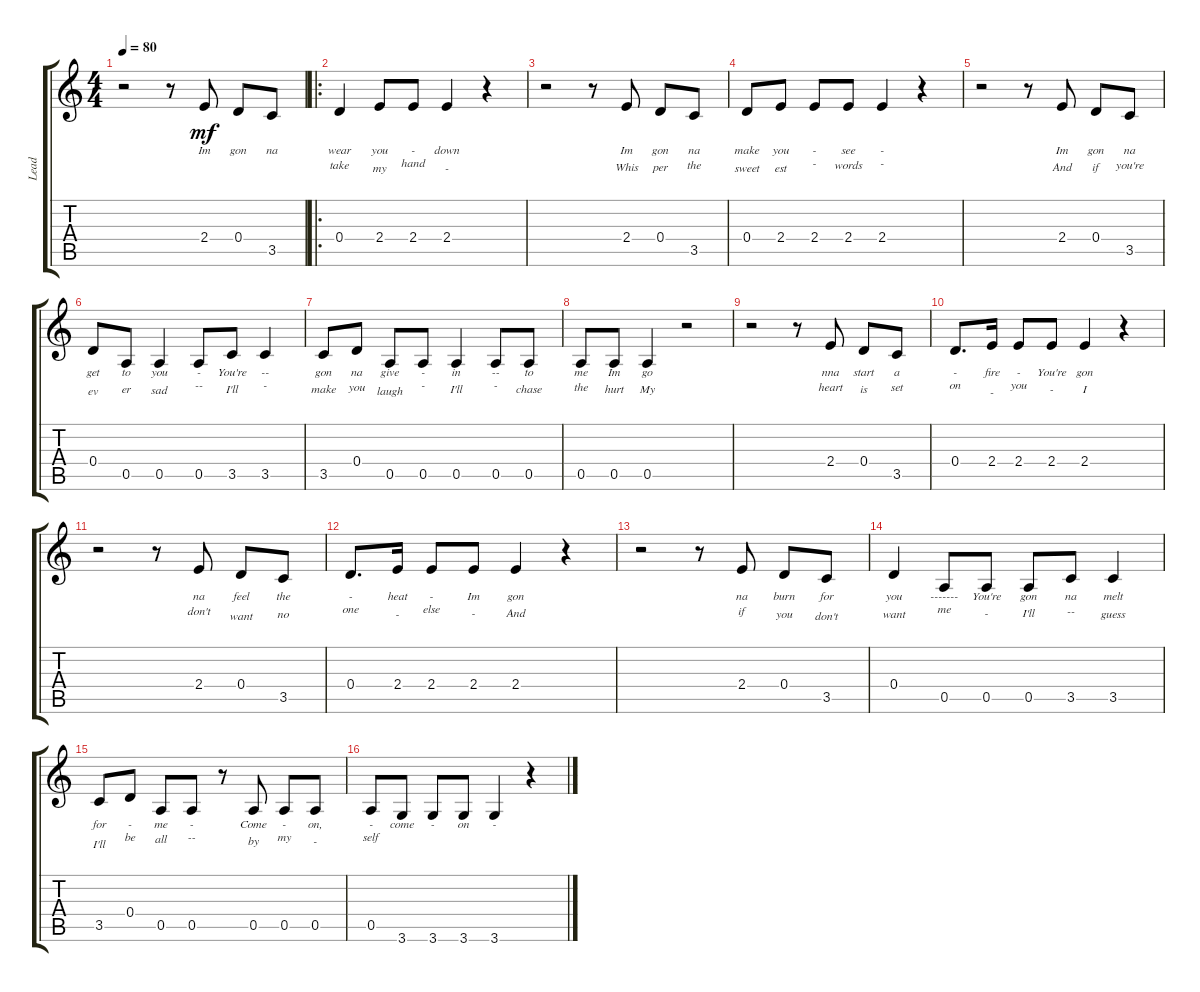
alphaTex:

\track ("Lead" "Lead") {instrument electricguitarclean}
\staff {score tabs}
\tuning (E4 B3 G3 D3 A2 E2) {hide}
\ts (4 4)
\tempo 80
\clef g2
\ks c
r.2{dy mf instrument electricguitarclean} r.8 2.4.8{lyrics (0 "Im") lyrics (1 "") lyrics (2 "") lyrics (3 "") lyrics (4 "")} 0.4.8{lyrics (0 "gon") lyrics (1 "") lyrics (2 "") lyrics (3 "") lyrics (4 "")} 3.5.8{lyrics (0 "na") lyrics (1 "") lyrics (2 "") lyrics (3 "") lyrics (4 "")} |
\ro
0.4.4{lyrics (0 "wear") lyrics (1 "") lyrics (2 "take") lyrics (3 "") lyrics (4 "")} 2.4.8{lyrics (0 "you") lyrics (1 "") lyrics (2 "my") lyrics (3 "") lyrics (4 "")} 2.4.8{lyrics (0 "-") lyrics (1 "") lyrics (2 "hand") lyrics (3 "") lyrics (4 "")} 2.4.4{lyrics (0 "down") lyrics (1 "") lyrics (2 "-") lyrics (3 "") lyrics (4 "")} r.4 |
r.2 r.8 2.4.8{lyrics (0 "Im") lyrics (1 "") lyrics (2 "Whis") lyrics (3 "") lyrics (4 "")} 0.4.8{lyrics (0 "gon") lyrics (1 "") lyrics (2 "per") lyrics (3 "") lyrics (4 "")} 3.5.8{lyrics (0 "na") lyrics (1 "") lyrics (2 "the") lyrics (3 "") lyrics (4 "")} |
0.4.8{lyrics (0 "make") lyrics (1 "") lyrics (2 "sweet") lyrics (3 "") lyrics (4 "")} 2.4.8{lyrics (0 "you") lyrics (1 "") lyrics (2 "est") lyrics (3 "") lyrics (4 "")} 2.4.8{lyrics (0 "-") lyrics (1 "") lyrics (2 "-") lyrics (3 "") lyrics (4 "")} 2.4.8{lyrics (0 "see") lyrics (1 "") lyrics (2 "words") lyrics (3 "") lyrics (4 "")} 2.4.4{lyrics (0 "-") lyrics (1 "") lyrics (2 "-") lyrics (3 "") lyrics (4 "")} r.4 |
r.2 r.8 2.4.8{lyrics (0 "Im") lyrics (1 "") lyrics (2 "And") lyrics (3 "") lyrics (4 "")} 0.4.8{lyrics (0 "gon") lyrics (1 "") lyrics (2 "if") lyrics (3 "") lyrics (4 "")} 3.5.8{lyrics (0 "na") lyrics (1 "") lyrics (2 "you're") lyrics (3 "") lyrics (4 "")} |
0.4.8{lyrics (0 "get") lyrics (1 "") lyrics (2 "ev") lyrics (3 "") lyrics (4 "")} 0.5.8{lyrics (0 "to") lyrics (1 "") lyrics (2 "er") lyrics (3 "") lyrics (4 "")} 0.5.4{lyrics (0 "you") lyrics (1 "") lyrics (2 "sad") lyrics (3 "") lyrics (4 "")} 0.5.8{lyrics (0 "-") lyrics (1 "") lyrics (2 "--") lyrics (3 "") lyrics (4 "")} 3.5.8{lyrics (0 "You're") lyrics (1 "") lyrics (2 "I'll") lyrics (3 "") lyrics (4 "")} 3.5.4{lyrics (0 "--") lyrics (1 "") lyrics (2 "-") lyrics (3 "") lyrics (4 "")} |
3.5.8{lyrics (0 "gon") lyrics (1 "") lyrics (2 "make") lyrics (3 "") lyrics (4 "")} 0.4.8{lyrics (0 "na") lyrics (1 "") lyrics (2 "you") lyrics (3 "") lyrics (4 "")} 0.5.8{lyrics (0 "give") lyrics (1 "") lyrics (2 "laugh") lyrics (3 "") lyrics (4 "")} 0.5.8{lyrics (0 "-") lyrics (1 "") lyrics (2 "-") lyrics (3 "") lyrics (4 "")} 0.5.4{lyrics (0 "in") lyrics (1 "") lyrics (2 "I'll") lyrics (3 "") lyrics (4 "")} 0.5.8{lyrics (0 "--") lyrics (1 "") lyrics (2 "-") lyrics (3 "") lyrics (4 "")} 0.5.8{lyrics (0 "to") lyrics (1 "") lyrics (2 "chase") lyrics (3 "") lyrics (4 "")} |
0.5.8{lyrics (0 "me") lyrics (1 "") lyrics (2 "the") lyrics (3 "") lyrics (4 "")} 0.5.8{lyrics (0 "Im") lyrics (1 "") lyrics (2 "hurt") lyrics (3 "") lyrics (4 "")} 0.5.4{lyrics (0 "go") lyrics (1 "") lyrics (2 "My") lyrics (3 "") lyrics (4 "")} r.2 |
r.2 r.8 2.4.8{lyrics (0 "nna") lyrics (1 "") lyrics (2 "heart") lyrics (3 "") lyrics (4 "")} 0.4.8{lyrics (0 "start") lyrics (1 "") lyrics (2 "is") lyrics (3 "") lyrics (4 "")} 3.5.8{lyrics (0 "a") lyrics (1 "") lyrics (2 "set") lyrics (3 "") lyrics (4 "")} |
0.4.8{d lyrics (0 "-") lyrics (1 "") lyrics (2 "on") lyrics (3 "") lyrics (4 "")} 2.4.16{lyrics (0 "fire") lyrics (1 "") lyrics (2 "-") lyrics (3 "") lyrics (4 "")} 2.4.8{lyrics (0 "-") lyrics (1 "") lyrics (2 "you") lyrics (3 "") lyrics (4 "")} 2.4.8{lyrics (0 "You're") lyrics (1 "") lyrics (2 "-") lyrics (3 "") lyrics (4 "")} 2.4.4{lyrics (0 "gon") lyrics (1 "") lyrics (2 "I") lyrics (3 "") lyrics (4 "")} r.4 |
r.2 r.8 2.4.8{lyrics (0 "na") lyrics (1 "") lyrics (2 "don't") lyrics (3 "") lyrics (4 "")} 0.4.8{lyrics (0 "feel") lyrics (1 "") lyrics (2 "want") lyrics (3 "") lyrics (4 "")} 3.5.8{lyrics (0 "the") lyrics (1 "") lyrics (2 "no") lyrics (3 "") lyrics (4 "")} |
0.4.8{d lyrics (0 "-") lyrics (1 "") lyrics (2 "one") lyrics (3 "") lyrics (4 "")} 2.4.16{lyrics (0 "heat") lyrics (1 "") lyrics (2 "-") lyrics (3 "") lyrics (4 "")} 2.4.8{lyrics (0 "-") lyrics (1 "") lyrics (2 "else") lyrics (3 "") lyrics (4 "")} 2.4.8{lyrics (0 "Im") lyrics (1 "") lyrics (2 "-") lyrics (3 "") lyrics (4 "")} 2.4.4{lyrics (0 "gon") lyrics (1 "") lyrics (2 "And") lyrics (3 "") lyrics (4 "")} r.4 |
r.2 r.8 2.4.8{lyrics (0 "na") lyrics (1 "") lyrics (2 "if") lyrics (3 "") lyrics (4 "")} 0.4.8{lyrics (0 "burn") lyrics (1 "") lyrics (2 "you") lyrics (3 "") lyrics (4 "")} 3.5.8{lyrics (0 "for") lyrics (1 "") lyrics (2 "don't") lyrics (3 "") lyrics (4 "")} |
0.4.4{lyrics (0 "you") lyrics (1 "") lyrics (2 "want") lyrics (3 "") lyrics (4 "")} 0.5.8{lyrics (0 "-------") lyrics (1 "") lyrics (2 "me") lyrics (3 "") lyrics (4 "")} 0.5.8{lyrics (0 "You're") lyrics (1 "") lyrics (2 "-") lyrics (3 "") lyrics (4 "")} 0.5.8{lyrics (0 "gon") lyrics (1 "") lyrics (2 "I'll") lyrics (3 "") lyrics (4 "")} 3.5.8{lyrics (0 "na") lyrics (1 "") lyrics (2 "--") lyrics (3 "") lyrics (4 "")} 3.5.4{lyrics (0 "melt") lyrics (1 "") lyrics (2 "guess") lyrics (3 "") lyrics (4 "")} |
3.5.8{lyrics (0 "for") lyrics (1 "") lyrics (2 "I'll") lyrics (3 "") lyrics (4 "")} 0.4.8{lyrics (0 "-") lyrics (1 "") lyrics (2 "be") lyrics (3 "") lyrics (4 "")} 0.5.8{lyrics (0 "me") lyrics (1 "") lyrics (2 "all") lyrics (3 "") lyrics (4 "")} 0.5.8{lyrics (0 "-") lyrics (1 "") lyrics (2 "--") lyrics (3 "") lyrics (4 "")} r.8 0.5.8{lyrics (0 "Come") lyrics (1 "") lyrics (2 "by") lyrics (3 "") lyrics (4 "")} 0.5.8{lyrics (0 "-") lyrics (1 "") lyrics (2 "my") lyrics (3 "") lyrics (4 "")} 0.5.8{lyrics (0 "on,") lyrics (1 "") lyrics (2 "-") lyrics (3 "") lyrics (4 "")} |
0.5.8{lyrics (0 "-") lyrics (1 "") lyrics (2 "self") lyrics (3 "") lyrics (4 "")} 3.6.8{lyrics (0 "come") lyrics (1 "") lyrics (2 "") lyrics (3 "") lyrics (4 "")} 3.6.8{lyrics (0 "-") lyrics (1 "") lyrics (2 "") lyrics (3 "") lyrics (4 "")} 3.6.8{lyrics (0 "on") lyrics (1 "") lyrics (2 "") lyrics (3 "") lyrics (4 "")} 3.6.4{lyrics (0 "-") lyrics (1 "") lyrics (2 "") lyrics (3 "") lyrics (4 "")} r.4
